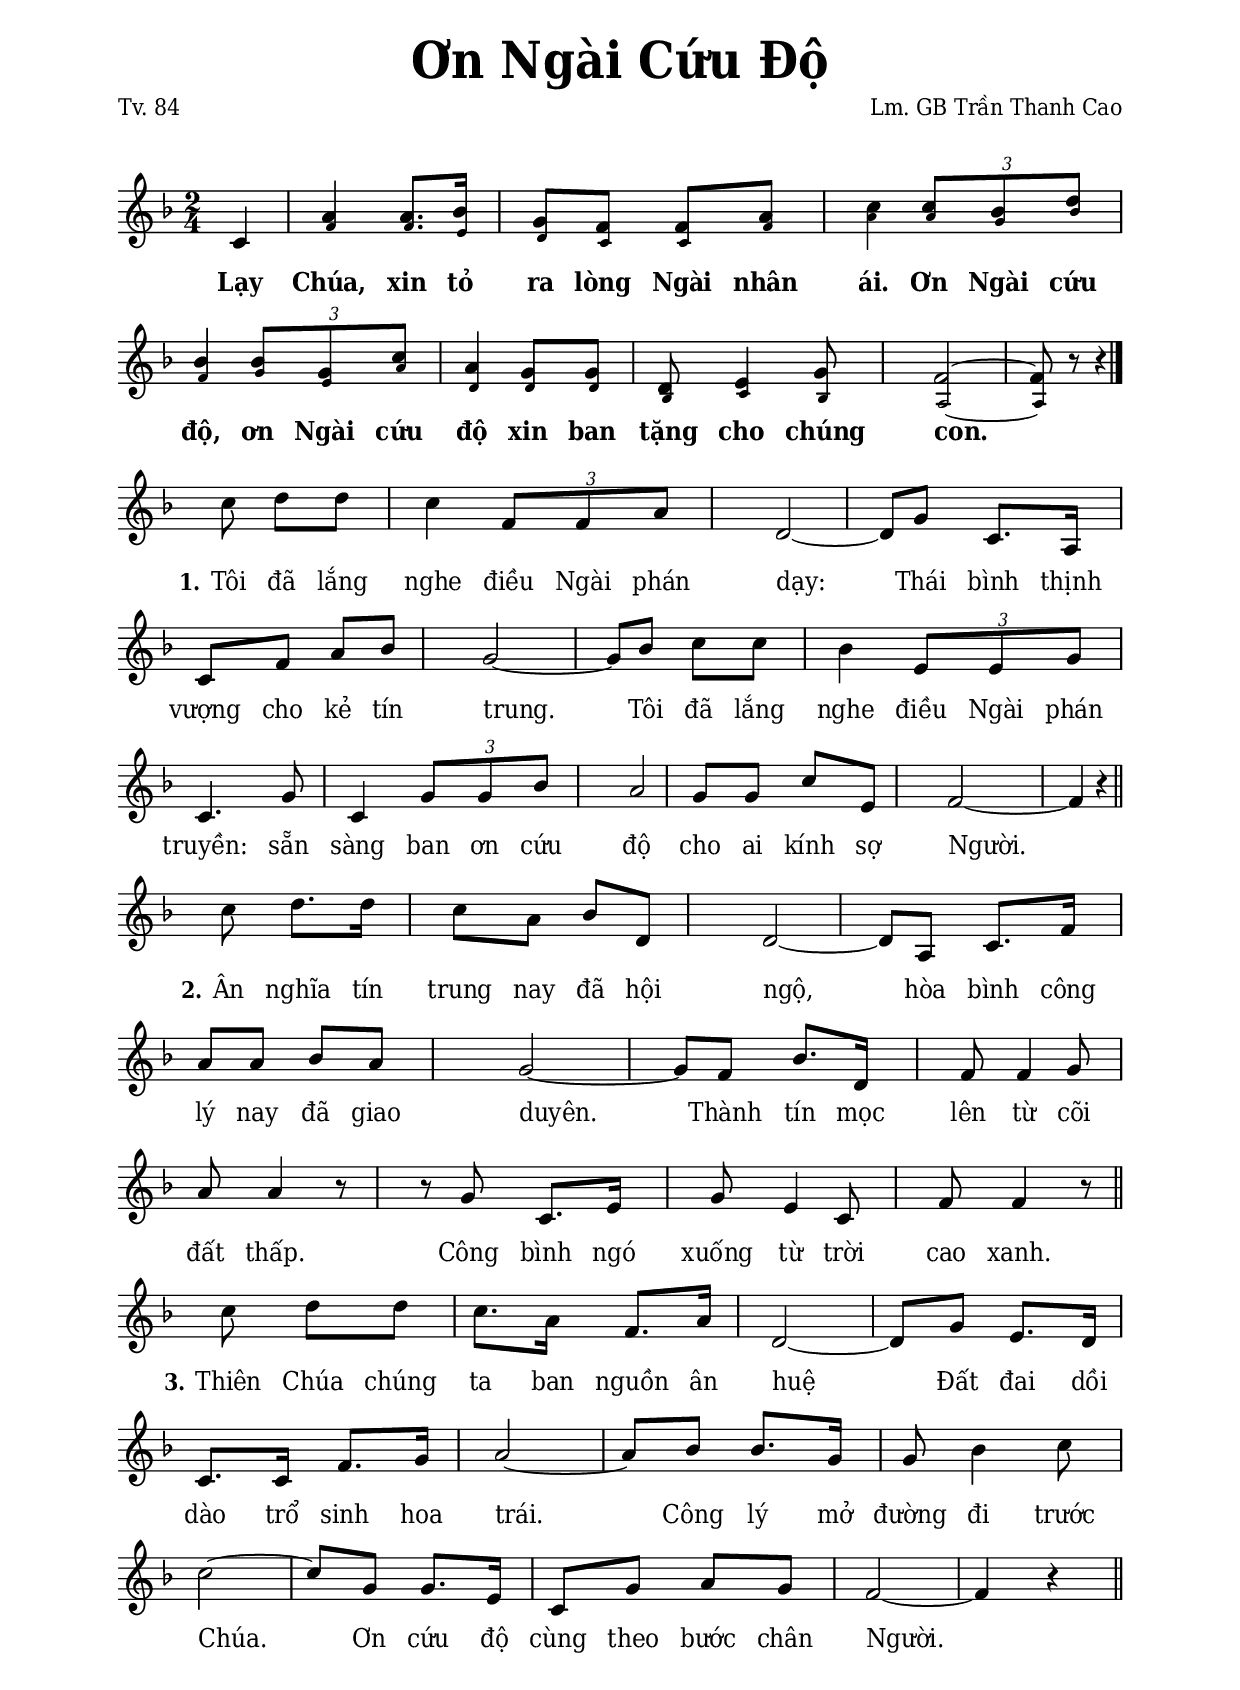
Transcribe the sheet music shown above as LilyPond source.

% Cài đặt chung
\version "2.22.1"
\include "english.ly"

\header {
  title = \markup { \fontsize #3 "Ơn Ngài Cứu Độ" }
  poet = "Tv. 84"
  composer = "Lm. GB Trần Thanh Cao"
  arranger = " "
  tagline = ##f
}

% Nhạc điệp khúc
nhacDiepKhucSop= \relative c' {
  <>^\markup { \halign #35 " " }
  \partial 4 c4 |
  a' a8. bf16 |
  g8 f f a |
  c4
  \stemUp \tuplet 3/2 { c8 bf d } |
  \stemNeutral
  bf4 \tuplet 3/2 { bf8 g c } |
  a4 g8 g |
  d e4 g8 |
  f2 ~ |
  f8 r8 r4 \bar "|."
}

nhacDiepKhucBas = \relative c' {
  \partial 4 c4 |
  f f8. e16 |
  d8 c c f |
  a4 \tuplet 3/2 { a8 g bf } |
  f4 \tuplet 3/2 { g8 e a } |
  d,4 d8 d |
  bf c4 bf8 |
  a2 ~ |
  a8 r8 r4
}

% Nhạc phiên khúc
nhacPhienKhucMot = \relative c'' {
  \partial 4. c8 d d |
  c4 \tuplet 3/2 { f,8 f a } |
  d,2 ~ |
  d8 g c,8. a16 |
  c8 f a bf |
  g2 ~ |
  g8 bf c c |
  bf4 \tuplet 3/2 { e,8 e g } |
  c,4. g'8 |
  c,4 \tuplet 3/2 { g'8 g bf } |
  a2 |
  g8 g c e, |
  f2 ~ |
  f4 r \bar "||"
}

nhacPhienKhucHai = \relative c' {
  \partial 4. c'8 d8. d16 |
  c8 a bf d, |
  d2 ~ |
  d8 a c8. f16 |
  a8 a bf a |
  g2 ~ |
  g8 f bf8. d,16 |
  f8 f4 g8 |
  a8 a4 r8 |
  r g c,8. e16 |
  g8 e4 c8 |
  f f4 r8 \bar "||"
}

nhacPhienKhucBa = \relative c' {
  \partial 4. c'8 d d |
  c8. a16 f8. a16 |
  d,2 ~ |
  d8 g e8. d16 |
  c8. c16 f8. g16 |
  a2 ~ |
  a8 bf bf8. g16 |
  g8 bf4 c8 |
  c2 ~ |
  c8 g g8. e16 |
  c8 g' a g |
  f2 ~ |
  f4 r \bar "||"
}

% Lời điệp khúc
loiDiepKhuc = \lyricmode {
  \override LyricText.extra-offset = #'(0 . -0.5)
  Lạy Chúa, xin tỏ ra lòng Ngài nhân ái.
  Ơn Ngài cứu
  \override LyricText.extra-offset = #'(0 . 1)
  độ, ơn Ngài cứu độ xin ban tặng cho chúng con.
}

% Lời phiên khúc
loiPhienKhucMot = \lyricmode {
  \set stanza = #"1."
  Tôi đã lắng nghe điều Ngài phán dạy:
  Thái bình thịnh vượng cho kẻ tín trung.
  Tôi đã lắng nghe điều Ngài phán truyền:
  sẵn sàng ban ơn cứu độ cho ai kính sợ Người.
}

loiPhienKhucHai = \lyricmode {
  \set stanza = #"2."
  Ân nghĩa tín trung nay đã hội ngộ,
  hòa bình công lý nay đã giao duyên.
  Thành tín mọc lên từ cõi đất thấp.
  Công bình ngó xuống từ trời cao xanh.
}

loiPhienKhucBa = \lyricmode {
  \set stanza = #"3."
  Thiên Chúa chúng ta ban nguồn ân huệ
  Đất đai dồi dào trổ sinh hoa trái.
  Công lý mở đường đi trước Chúa.
  Ơn cứu độ cùng theo bước chân Người.
}


% Dàn trang
\paper {
  #(set-paper-size "a4")
  top-margin = 10\mm
  bottom-margin = 10\mm
  left-margin = 20\mm
  right-margin = 20\mm
  indent = #0
  #(define fonts
    (make-pango-font-tree
      "Deja Vu Serif Condensed"
      "Deja Vu Serif Condensed"
      "Deja Vu Serif Condensed"
      (/ 20 20)))
  page-count = #1
  system-system-spacing = #'((basic-distance . 12.5)
                             (minimum-distance . 11)
                             (padding . 2))
  score-system-spacing = #'((basic-distance . 12.5)
                             (minimum-distance . 11)
                             (padding . 2))
}

% Thiết lập tông và nhịp
TongNhip = { \key f \major \time 2/4 }

% Đổi kích thước nốt cho bè phụ
notBePhu =
#(define-music-function (font-size music) (number? ly:music?)
   (for-some-music
     (lambda (m)
       (if (music-is-of-type? m 'rhythmic-event)
           (begin
             (set! (ly:music-property m 'tweaks)
                   (cons `(font-size . ,font-size)
                         (ly:music-property m 'tweaks)))
             #t)
           #f))
     music)
   music)

\score {
  \new ChoirStaff <<
    \new Staff = diepKhuc \with {
        \consists "Merge_rests_engraver"
        %\magnifyStaff #(magstep +1)
        printPartCombineTexts = ##f
      }
      <<
      \new Voice \TongNhip \partCombine 
        \nhacDiepKhucSop
        \notBePhu -3 { \nhacDiepKhucBas }
      \new NullVoice = nhacThamChieu \nhacDiepKhucSop
      \new Lyrics \with {
          \override VerticalAxisGroup.
            nonstaff-relatedstaff-spacing.padding = #1.5
          \override VerticalAxisGroup.
            nonstaff-unrelatedstaff-spacing.padding = #1
        }
        \lyricsto nhacThamChieu \loiDiepKhuc
      >>
  >>
  \layout {
    \override Lyrics.LyricText.font-series = #'bold
    %\override Lyrics.LyricText.font-size = #+2
    \override Lyrics.LyricSpace.minimum-distance = #2.0
    \override Score.BarNumber.break-visibility = ##(#f #f #f)
    \override Score.SpacingSpanner.uniform-stretching = ##t
    \override Score.SpacingSpanner packed-spacing = ##t
  }
}

\score {
  \new ChoirStaff <<
    \new Staff = phienKhuc \with {
        %\magnifyStaff #(magstep +1)
      }
      <<
      \new Voice = beSop {
        \key f \major \time 2/4 \nhacPhienKhucMot
      }
    >>
    \new Lyrics \with {
          \override VerticalAxisGroup.
            nonstaff-relatedstaff-spacing.padding = #1.5
          \override VerticalAxisGroup.
            nonstaff-unrelatedstaff-spacing.padding = #1
        }
        \lyricsto beSop \loiPhienKhucMot
  >>
  \layout {
    \override Staff.TimeSignature.transparent = ##t
    %\override Lyrics.LyricText.font-size = #+2
    \override Lyrics.LyricSpace.minimum-distance = #2.0
    \override Score.BarNumber.break-visibility = ##(#f #f #f)
    \override Score.SpacingSpanner.uniform-stretching = ##t
    \override Score.SpacingSpanner packed-spacing = ##t
  }
}

\score {
  \new ChoirStaff <<
    \new Staff = phienKhuc \with {
        %\magnifyStaff #(magstep +1)
      }
      <<
      \new Voice = beSop {
        \key f \major \time 2/4 \nhacPhienKhucHai
      }
    >>
    \new Lyrics \with {
          \override VerticalAxisGroup.
            nonstaff-relatedstaff-spacing.padding = #1.5
          \override VerticalAxisGroup.
            nonstaff-unrelatedstaff-spacing.padding = #1
        }
        \lyricsto beSop \loiPhienKhucHai
  >>
  \layout {
    \override Staff.TimeSignature.transparent = ##t
    %\override Lyrics.LyricText.font-size = #+2
    \override Lyrics.LyricSpace.minimum-distance = #2.0
    \override Score.BarNumber.break-visibility = ##(#f #f #f)
    \override Score.SpacingSpanner.uniform-stretching = ##t
    \override Score.SpacingSpanner packed-spacing = ##t
  }
}

\score {
  \new ChoirStaff <<
    \new Staff = phienKhuc \with {
        %\magnifyStaff #(magstep +1)
      }
      <<
      \new Voice = beSop {
        \key f \major \time 2/4 \nhacPhienKhucBa
      }
    >>
    \new Lyrics \with {
          \override VerticalAxisGroup.
            nonstaff-relatedstaff-spacing.padding = #1.5
          \override VerticalAxisGroup.
            nonstaff-unrelatedstaff-spacing.padding = #1
        }
        \lyricsto beSop \loiPhienKhucBa
  >>
  \layout {
    \override Staff.TimeSignature.transparent = ##t
    %\override Lyrics.LyricText.font-size = #+2
    \override Lyrics.LyricSpace.minimum-distance = #2.0
    \override Score.BarNumber.break-visibility = ##(#f #f #f)
    \override Score.SpacingSpanner.uniform-stretching = ##t
  }
}
